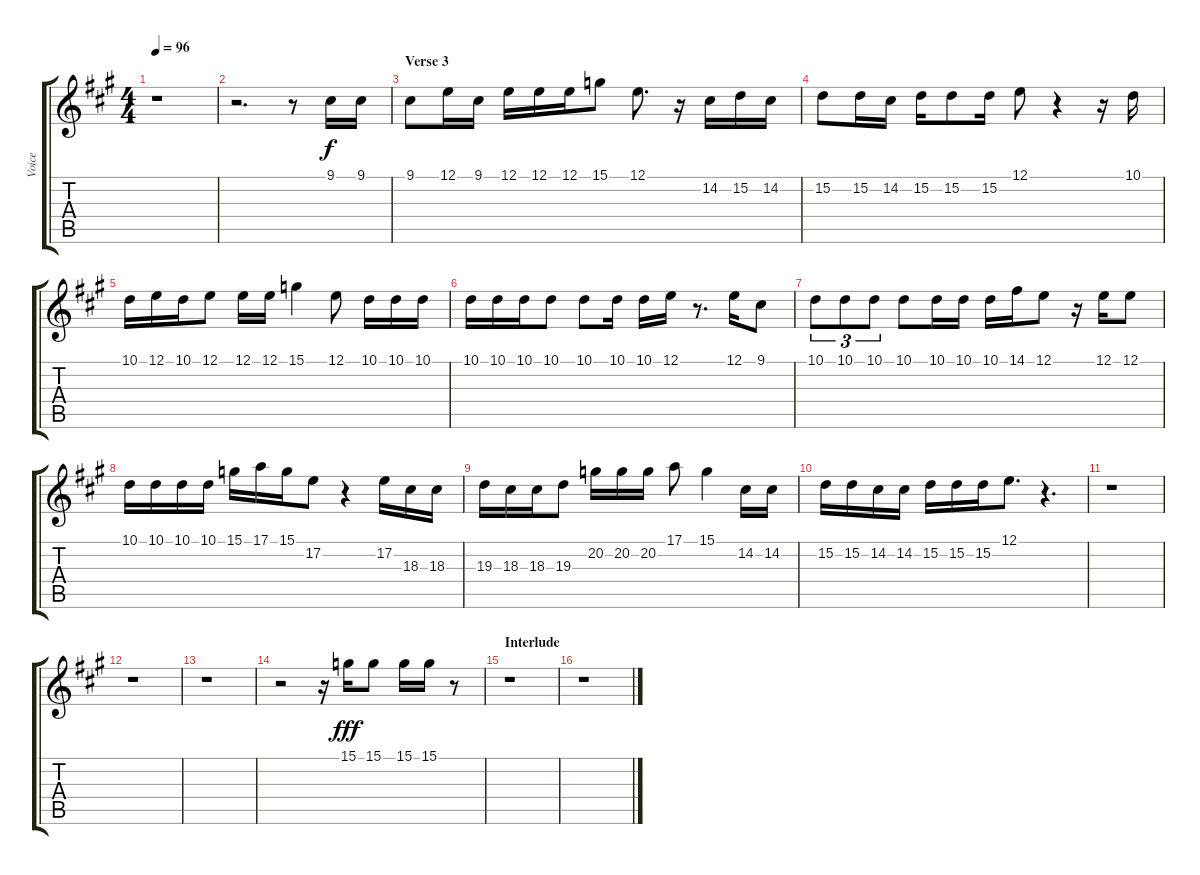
\track ("Voice" "Voice") {instrument lead6voice}
\staff {score tabs}
\tuning (E4 B3 G3 D3 A2 E2) {hide}
\ts (4 4)
\tempo 96
\clef g2
\ks a
r.1{dy f} |
r.2{d} r.8 9.1.16 9.1.16 |
\section ("" "Verse 3")
9.1.8 12.1.16 9.1.16 12.1.16 12.1.16 12.1.16 15.1.8 12.1.8{d} r.16 14.2.16 15.2.16 14.2.16 |
15.2.8 15.2.16 14.2.16 15.2.16 15.2.8 15.2.16 12.1.8 r.4 r.16 10.1.16 |
10.1.16 12.1.16 10.1.16 12.1.8 12.1.16 12.1.16 15.1.4 12.1.8 10.1.16 10.1.16 10.1.16 |
10.1.16 10.1.16 10.1.16 10.1.8 10.1.8 10.1.16 10.1.16 12.1.16 r.8{d} 12.1.16 9.1.8 |
10.1.8{tu (3 2)} 10.1.8{tu (3 2)} 10.1.8{tu (3 2)} 10.1.8 10.1.16 10.1.16 10.1.16 14.1.16 12.1.8 r.16 12.1.16 12.1.8 |
10.1.16 10.1.16 10.1.16 10.1.16 15.1.16 17.1.16 15.1.16 17.2.8 r.4 17.2.16 18.3.16 18.3.16 |
19.3.16 18.3.16 18.3.16 19.3.8 20.2.16 20.2.16 20.2.16 17.1.8 15.1.4 14.2.16 14.2.16 |
15.2.16 15.2.16 14.2.16 14.2.16 15.2.16 15.2.16 15.2.16 12.1.8{d} r.4{d} |
r.1 |
r.1 |
r.1 |
r.2 r.16 15.1.16{dy fff} 15.1.8 15.1.16 15.1.16 r.8 |
\section ("" "Interlude")
r.1 |
r.1
